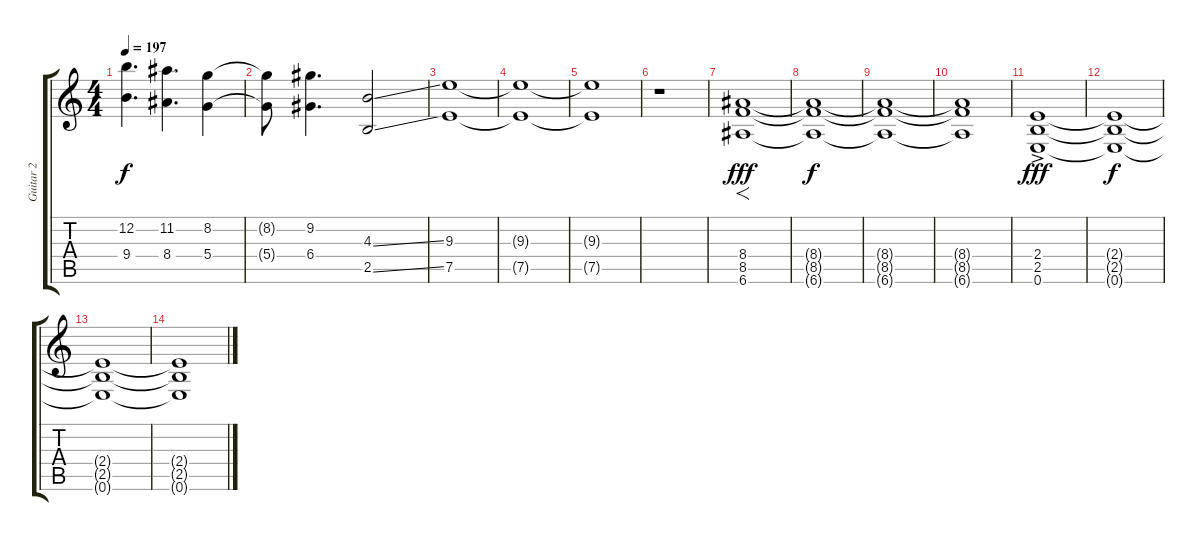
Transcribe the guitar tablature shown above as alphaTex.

\track ("Guitar 2" "Guitar 2") {instrument acousticguitarsteel}
\staff {score tabs}
\tuning (E4 B3 G3 D3 A2 E2) {hide}
\ts (4 4)
\tempo 197
\clef g2
\ks c
(12.2 9.4).4{d dy f volume 14 instrument overdrivenguitar} (11.2 8.4).4{d} (8.2 5.4).4 |
(8.2{t} 5.4{t}).8 (9.2 6.4).4{d} (4.3{ss} 2.5{ss}).2 |
(9.3 7.5).1{volume 16} |
(9.3{t} 7.5{t}).1{volume 8} |
(9.3{t} 7.5{t}).1 |
r.1 |
(8.4 8.5 6.6).1{f dy fff volume 16 balance 16 instrument acousticgrandpiano} |
(8.4{t} 8.5{t} 6.6{t}).1{dy f} |
(8.4{t} 8.5{t} 6.6{t}).1 |
(8.4{t} 8.5{t} 6.6{t}).1 |
(2.4{ac} 2.5 0.6).1{dy fff instrument acousticgrandpiano} |
(2.4{t} 2.5{t} 0.6{t}).1{dy f} |
(2.4{t} 2.5{t} 0.6{t}).1 |
(2.4{t} 2.5{t} 0.6{t}).1
